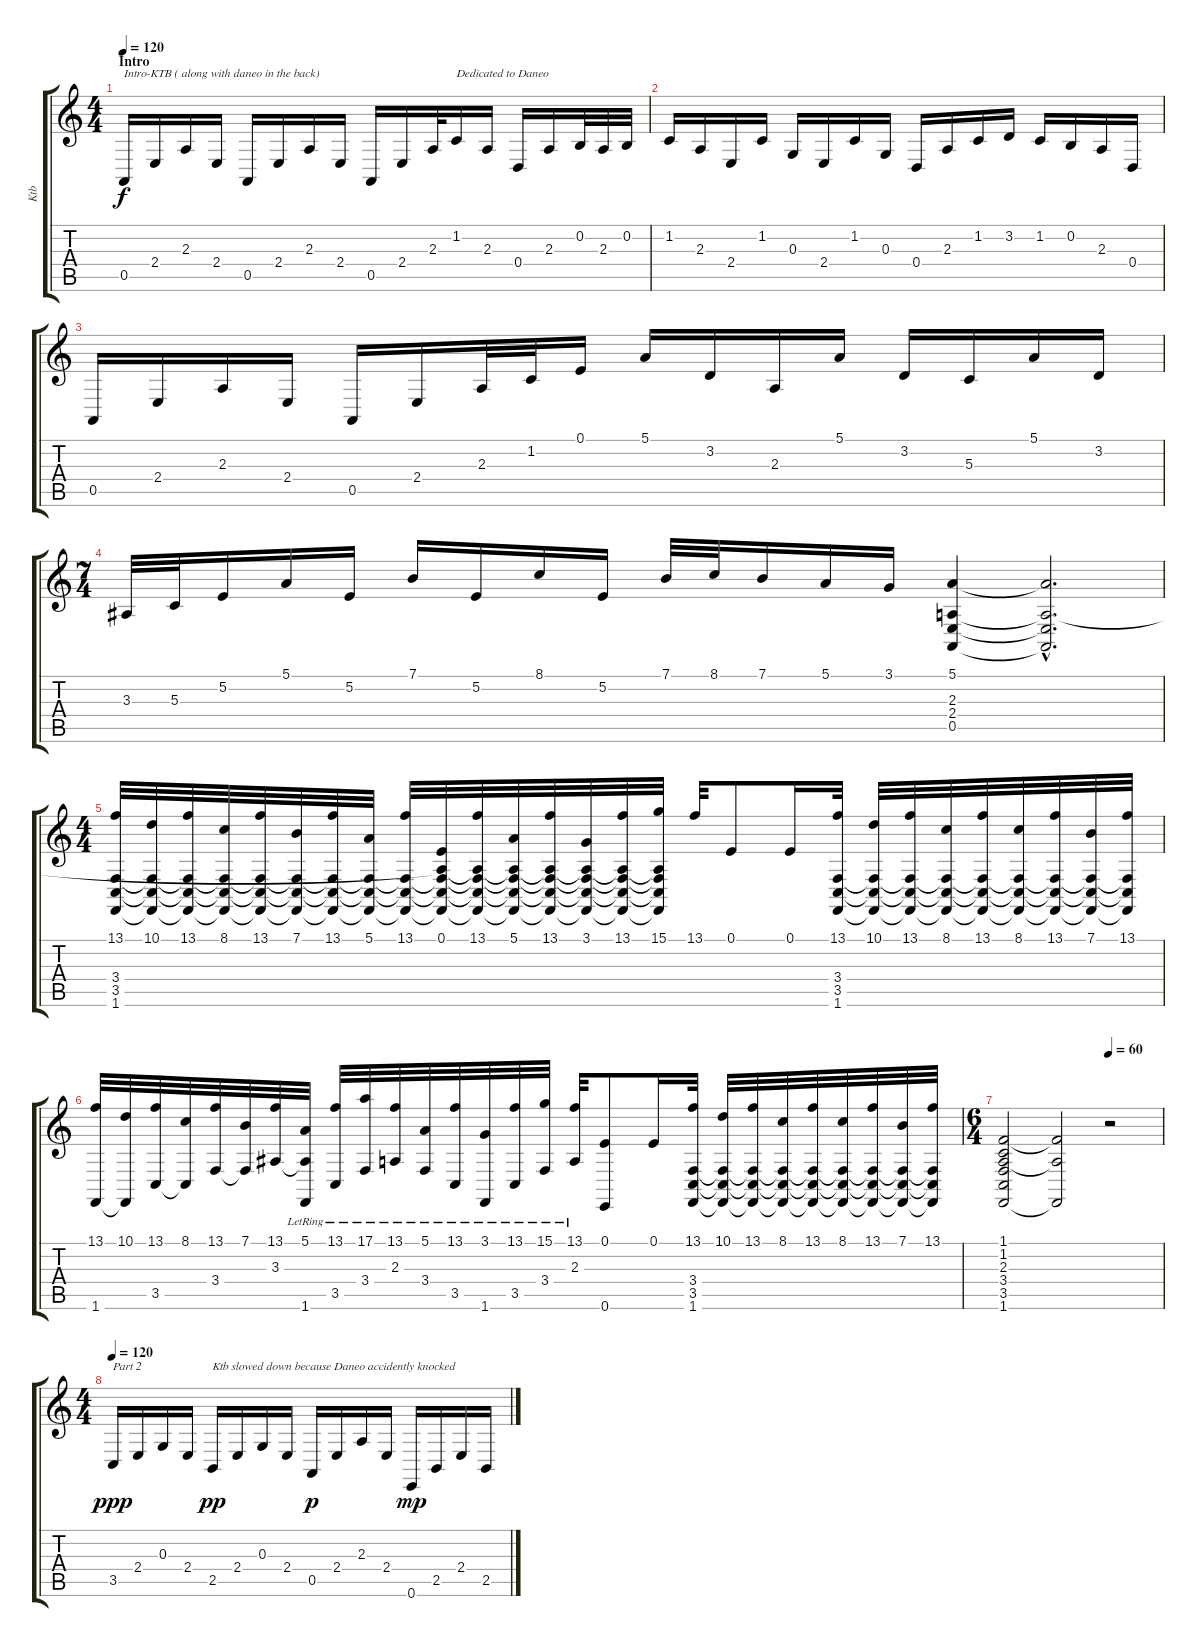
\track ("Ktb" "Ktb") {instrument drawbarorgan}
\staff {score tabs}
\tuning (E4 B3 G3 D3 A2 E2) {hide}
\ts (4 4)
\section ("" "Intro")
\tempo 120
\clef g2
\ks c
0.5.16{txt "Intro-KTB ( along with daneo in the back)" dy f instrument drawbarorgan} 2.4.16 2.3.16 2.4.16 0.5.16 2.4.16 2.3.16 2.4.16 0.5.16 2.4.16 2.3.32 1.2.16{txt "Dedicated to Daneo"} 2.3.16 0.4.16 2.3.16 0.2.32 2.3.32 0.2.32 |
1.2.16 2.3.16 2.4.16 1.2.16 0.3.16 2.4.16 1.2.16 0.3.16 0.4.16 2.3.16 1.2.16 3.2.16 1.2.16 0.2.16 2.3.16 0.4.16 |
0.5.16 2.4.16 2.3.16 2.4.16 0.5.16 2.4.16 2.3.32 1.2.32 0.1.16 5.1.16 3.2.16 2.3.16 5.1.16 3.2.16 5.3.16 5.1.16 3.2.16 |
\ts (7 4)
3.3.32 5.3.32 5.2.16 5.1.16 5.2.16 7.1.16 5.2.16 8.1.16 5.2.16 7.1.32 8.1.32 7.1.16 5.1.16 3.1.16 (5.1 2.3 2.4 0.5).4 (5.1{hac t} 2.3{hac t} 2.4{hac t} 0.5{hac t}).2{d} |
\ts (4 4)
(13.1 3.4 3.5 1.6).32 (10.1 3.4{t} 3.5{t} 1.6{t}).32 (13.1 3.4{t} 3.5{t} 1.6{t}).32 (8.1 3.4{t} 3.5{t} 1.6{t}).32 (13.1 3.4{t} 3.5{t} 1.6{t}).32 (7.1 3.4{t} 3.5{t} 1.6{t}).32 (13.1 3.4{t} 3.5{t} 1.6{t}).32 (5.1 3.4{t} 3.5{t} 1.6{t}).32 (13.1 3.4{t} 3.5{t} 1.6{t}).32 (0.1 2.3{t} 3.4{t} 3.5{t} 1.6{t}).32 (13.1 2.3{t} 3.4{t} 3.5{t} 1.6{t}).32 (5.1 2.3{t} 3.4{t} 3.5{t} 1.6{t}).32 (13.1 2.3{t} 3.4{t} 3.5{t} 1.6{t}).32 (3.1 2.3{t} 3.4{t} 3.5{t} 1.6{t}).32 (13.1 2.3{t} 3.4{t} 3.5{t} 1.6{t}).32 (15.1 2.3{t} 3.4{t} 3.5{t} 1.6{t}).32 13.1.32 0.1.8 0.1.16 (13.1 3.4 3.5 1.6).32 (10.1 3.4{t} 3.5{t} 1.6{t}).32 (13.1 3.4{t} 3.5{t} 1.6{t}).32 (8.1 3.4{t} 3.5{t} 1.6{t}).32 (13.1 3.4{t} 3.5{t} 1.6{t}).32 (8.1 3.4{t} 3.5{t} 1.6{t}).32 (13.1 3.4{t} 3.5{t} 1.6{t}).32 (7.1 3.4{t} 3.5{t} 1.6{t}).32 (13.1 3.4{t} 3.5{t} 1.6{t}).32 |
(13.1 1.6).32 (10.1 1.6{t}).32 (13.1 3.5).32 (8.1 3.5{t}).32 (13.1 3.4).32 (7.1 3.4{t}).32 (13.1 3.3).32 (5.1 3.3{t} 1.6{lr}).32 (13.1 3.5{lr}).32 (17.1 3.4{lr}).32 (13.1 2.3{lr}).32 (5.1 3.4{lr}).32 (13.1 3.5{lr}).32 (3.1 1.6{lr}).32 (13.1 3.5{lr}).32 (15.1 3.4{lr}).32 (13.1 2.3{lr}).32 (0.1 0.6).8 0.1.16 (13.1 3.4 3.5 1.6).32 (10.1 3.4{t} 3.5{t} 1.6{t}).32 (13.1 3.4{t} 3.5{t} 1.6{t}).32 (8.1 3.4{t} 3.5{t} 1.6{t}).32 (13.1 3.4{t} 3.5{t} 1.6{t}).32 (8.1 3.4{t} 3.5{t} 1.6{t}).32 (13.1 3.4{t} 3.5{t} 1.6{t}).32 (7.1 3.4{t} 3.5{t} 1.6{t}).32 (13.1 3.4{t} 3.5{t} 1.6{t}).32 |
\ts (6 4)
\tempo (60 0.6666666666666666)
(1.1 1.2 2.3 3.4 3.5 1.6).2 (1.1{t} 2.3{t} 1.6{t}).2 r.2 |
\ts (4 4)
\tempo 120
3.5.16{txt "Part 2" dy ppp} 2.4.16 0.3.16 2.4.16 2.5.16{txt "Ktb slowed down because Daneo accidently knocked " dy pp} 2.4.16 0.3.16 2.4.16 0.5.16{dy p} 2.4.16 2.3.16 2.4.16 0.6.16{dy mp} 2.5.16 2.4.16 2.5.16
